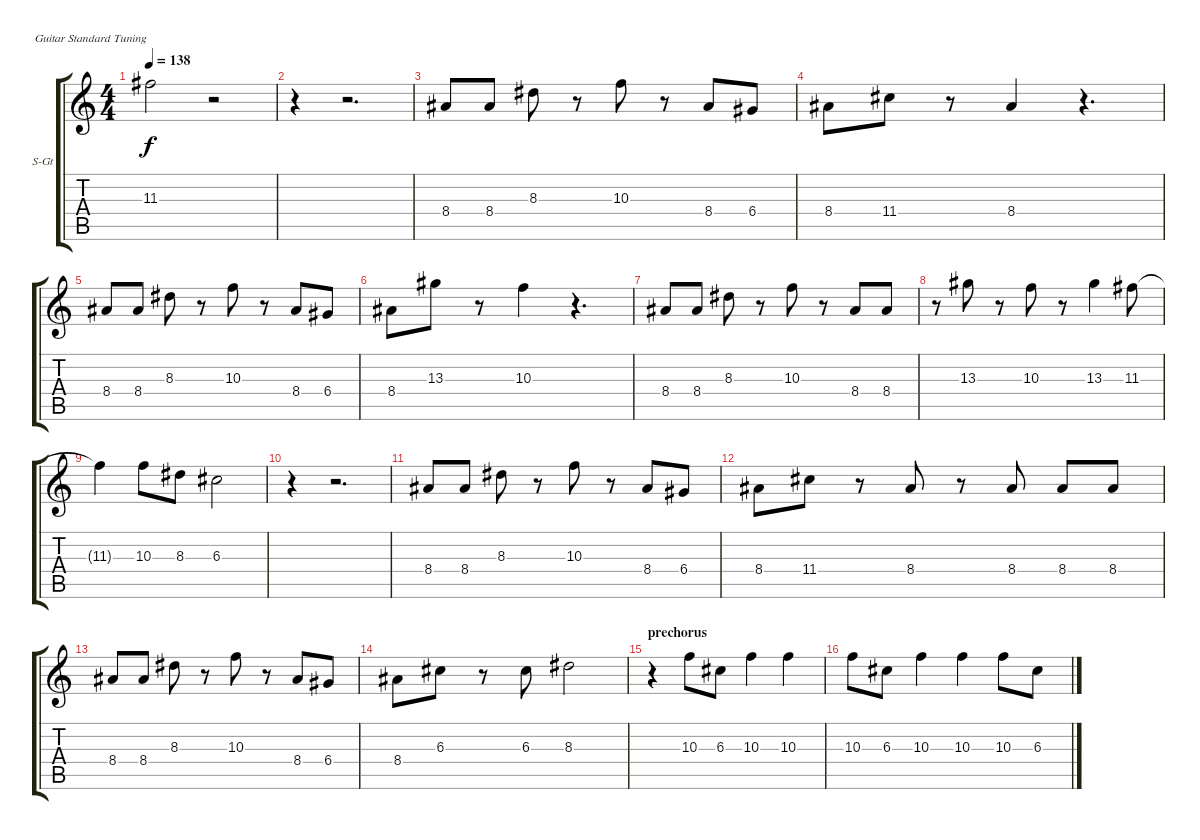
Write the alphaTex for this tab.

\bracketExtendMode groupsimilarinstruments
\firstSystemTrackNameOrientation horizontal
\otherSystemsTrackNameOrientation horizontal
\track ("Lead Vox" "S-Gt") {instrument tenorsax}
\staff {score tabs}
\tuning (E4 B3 G3 D3 A2 E2)
\displaytranspose 12
\ts (4 4)
\tempo 138
\clef g2
\ks c
11.3{t}.2{dy f} r.2 |
r.4 r.2{d} |
8.4.8 8.4.8 8.3.8 r.8 10.3.8 r.8 8.4.8 6.4.8 |
8.4.8 11.4.8 r.8 8.4.4 r.4{d} |
8.4.8 8.4.8 8.3.8 r.8 10.3.8 r.8 8.4.8 6.4.8 |
8.4.8 13.3.8 r.8 10.3.4 r.4{d} |
8.4.8 8.4.8 8.3.8 r.8 10.3.8 r.8 8.4.8 8.4.8 |
r.8 13.3.8 r.8 10.3.8 r.8 13.3.4 11.3.8 |
11.3{t}.4 10.3.8 8.3.8 6.3.2 |
r.4 r.2{d} |
8.4.8 8.4.8 8.3.8 r.8 10.3.8 r.8 8.4.8 6.4.8 |
8.4.8 11.4.8 r.8 8.4.8 r.8 8.4.8 8.4.8 8.4.8 |
8.4.8 8.4.8 8.3.8 r.8 10.3.8 r.8 8.4.8 6.4.8 |
8.4.8 6.3.8 r.8 6.3.8 8.3.2 |
\section ("" "prechorus")
r.4 10.3.8 6.3.8 10.3.4 10.3.4 |
10.3.8 6.3.8 10.3.4 10.3.4 10.3.8 6.3.8
